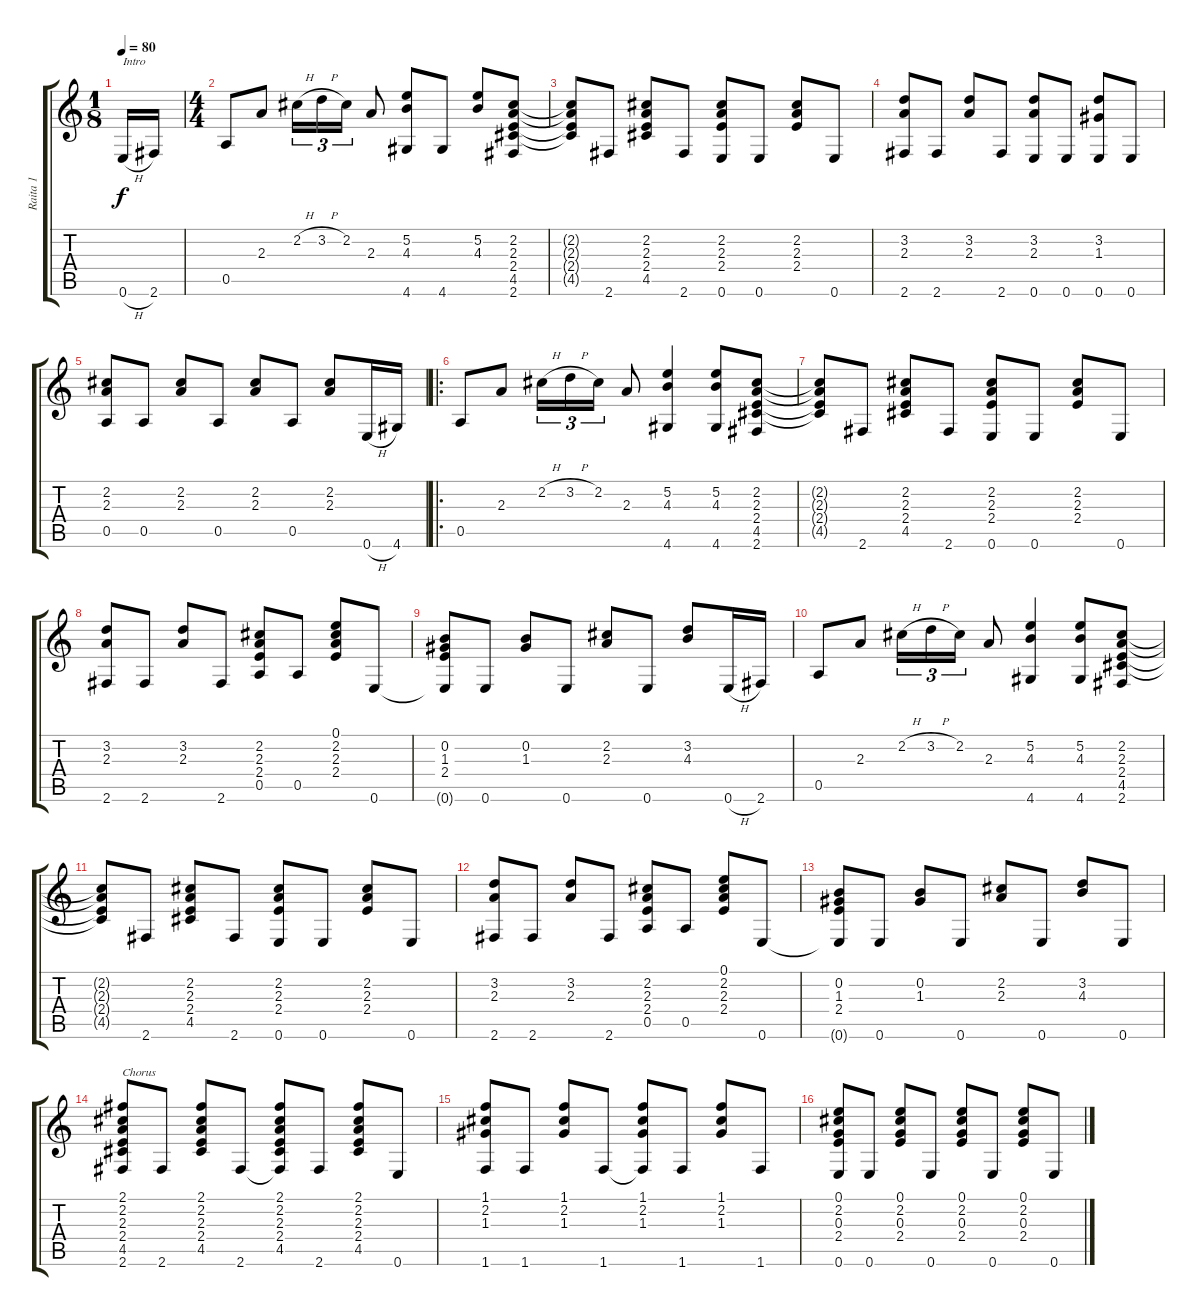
\track ("Raita 1" "Raita 1") {instrument acousticguitarsteel}
\staff {score tabs}
\tuning (E4 B3 G3 D3 A2 E2) {hide}
\ts (1 8)
\tempo 80
\clef g2
\ks c
0.6{h}.16{txt "Intro" dy f instrument acousticguitarsteel} 2.6.16 |
\ts (4 4)
0.5.8 2.3.8 2.2{h}.16{tu (3 2)} 3.2{h}.16{tu (3 2)} 2.2.16{tu (3 2)} 2.3.8 (5.2 4.3 4.6).8 4.6.8 (5.2 4.3).8 (2.2 2.3 2.4 4.5 2.6).8 |
(2.2{t} 2.3{t} 2.4{t} 4.5{t}).8 2.6.8 (2.2 2.3 2.4 4.5).8 2.6.8 (2.2 2.3 2.4 0.6).8 0.6.8 (2.2 2.3 2.4).8 0.6.8 |
(3.2 2.3 2.6).8 2.6.8 (3.2 2.3).8 2.6.8 (3.2 2.3 0.6).8 0.6.8 (3.2 1.3 0.6).8 0.6.8 |
(2.2 2.3 0.5).8 0.5.8 (2.2 2.3).8 0.5.8 (2.2 2.3).8 0.5.8 (2.2 2.3).8 0.6{h}.16 4.6.16 |
\ro
0.5.8 2.3.8 2.2{h}.16{tu (3 2)} 3.2{h}.16{tu (3 2)} 2.2.16{tu (3 2)} 2.3.8 (5.2 4.3 4.6).4 (5.2 4.3 4.6).8 (2.2 2.3 2.4 4.5 2.6).8 |
(2.2{t} 2.3{t} 2.4{t} 4.5{t}).8 2.6.8 (2.2 2.3 2.4 4.5).8 2.6.8 (2.2 2.3 2.4 0.6).8 0.6.8 (2.2 2.3 2.4).8 0.6.8 |
(3.2 2.3 2.6).8 2.6.8 (3.2 2.3).8 2.6.8 (2.2 2.3 2.4 0.5).8 0.5.8 (0.1 2.2 2.3 2.4).8 0.6.8 |
(0.2 1.3 2.4 0.6{t}).8 0.6.8 (0.2 1.3).8 0.6.8 (2.2 2.3).8 0.6.8 (3.2 4.3).8 0.6{h}.16 2.6.16 |
0.5.8 2.3.8 2.2{h}.16{tu (3 2)} 3.2{h}.16{tu (3 2)} 2.2.16{tu (3 2)} 2.3.8 (5.2 4.3 4.6).4 (5.2 4.3 4.6).8 (2.2 2.3 2.4 4.5 2.6).8 |
(2.2{t} 2.3{t} 2.4{t} 4.5{t}).8 2.6.8 (2.2 2.3 2.4 4.5).8 2.6.8 (2.2 2.3 2.4 0.6).8 0.6.8 (2.2 2.3 2.4).8 0.6.8 |
(3.2 2.3 2.6).8 2.6.8 (3.2 2.3).8 2.6.8 (2.2 2.3 2.4 0.5).8 0.5.8 (0.1 2.2 2.3 2.4).8 0.6.8 |
(0.2 1.3 2.4 0.6{t}).8 0.6.8 (0.2 1.3).8 0.6.8 (2.2 2.3).8 0.6.8 (3.2 4.3).8 0.6.8 |
(2.1 2.2 2.3 2.4 4.5 2.6).8{txt "Chorus"} 2.6.8 (2.1 2.2 2.3 2.4 4.5).8 2.6.8 (2.1 2.2 2.3 2.4 4.5 2.6{t}).8 2.6.8 (2.1 2.2 2.3 2.4 4.5).8 0.6.8 |
(1.1 2.2 1.3 1.6).8 1.6.8 (1.1 2.2 1.3).8 1.6.8 (1.1 2.2 1.3 1.6{t}).8 1.6.8 (1.1 2.2 1.3).8 1.6.8 |
(0.1 2.2 0.3 2.4 0.6).8 0.6.8 (0.1 2.2 0.3 2.4).8 0.6.8 (0.1 2.2 0.3 2.4).8 0.6.8 (0.1 2.2 0.3 2.4).8 0.6.8
